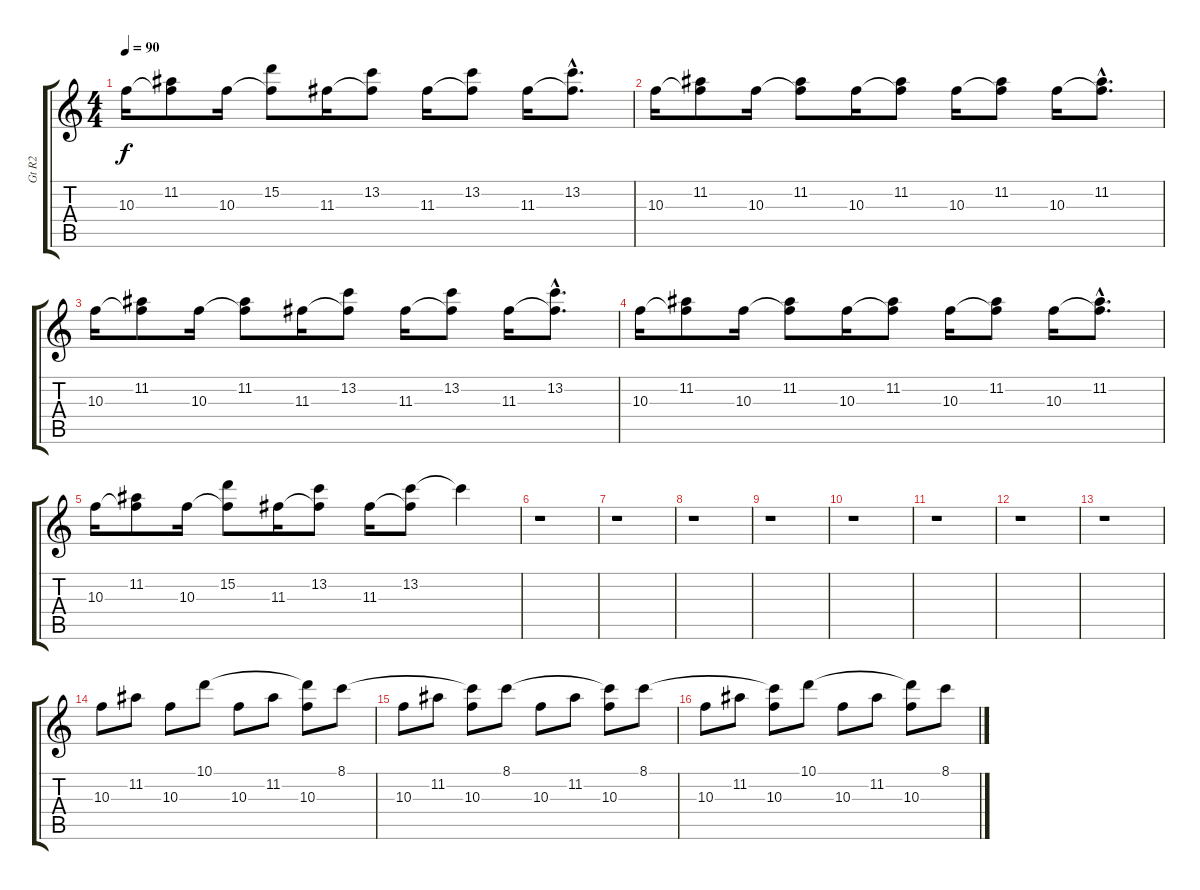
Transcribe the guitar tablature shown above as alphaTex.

\track ("Gt R2" "Gt R2") {instrument electricguitarjazz}
\staff {score tabs}
\tuning (E4 B3 G3 D3 A2 E2) {hide}
\ts (4 4)
\tempo 90
\clef g2
\ks c
10.3.16{dy f} (11.2 10.3{t}).8 10.3.16 (15.2 10.3{t}).8 11.3.16 (13.2 11.3{t}).8 11.3.16 (13.2 11.3{t}).8 11.3.16 (13.2{hac} 11.3{hac t}).8{d} |
10.3.16 (11.2 10.3{t}).8 10.3.16 (11.2 10.3{t}).8 10.3.16 (11.2 10.3{t}).8 10.3.16 (11.2 10.3{t}).8 10.3.16 (11.2{hac} 10.3{hac t}).8{d} |
10.3.16 (11.2 10.3{t}).8 10.3.16 (11.2 10.3{t}).8 11.3.16 (13.2 11.3{t}).8 11.3.16 (13.2 11.3{t}).8 11.3.16 (13.2{hac} 11.3{hac t}).8{d} |
10.3.16 (11.2 10.3{t}).8 10.3.16 (11.2 10.3{t}).8 10.3.16 (11.2 10.3{t}).8 10.3.16 (11.2 10.3{t}).8 10.3.16 (11.2{hac} 10.3{hac t}).8{d} |
10.3.16 (11.2 10.3{t}).8 10.3.16 (15.2 10.3{t}).8 11.3.16 (13.2 11.3{t}).8 11.3.16 (13.2 11.3{t}).8 13.2{t}.4 |
r.1 |
r.1 |
r.1 |
r.1 |
r.1 |
r.1 |
r.1 |
r.1 |
10.3.8 11.2.8 10.3.8 10.1.8 10.3.8 11.2.8 (10.1{t} 10.3).8 8.1.8 |
10.3.8 11.2.8 (8.1{t} 10.3).8 8.1.8 10.3.8 11.2.8 (8.1{t} 10.3).8 8.1.8 |
10.3.8 11.2.8 (8.1{t} 10.3).8 10.1.8 10.3.8 11.2.8 (10.1{t} 10.3).8 8.1.8
